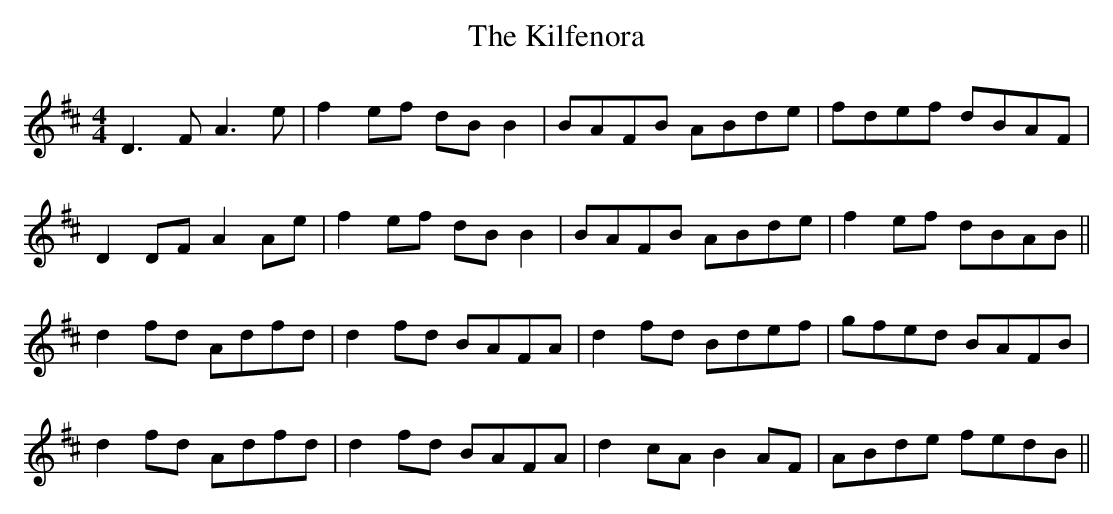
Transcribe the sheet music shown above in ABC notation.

X:1
T: The Kilfenora
M: 4/4
L: 1/8
K: Dmaj
D3F A3e|f2ef dBB2|BAFB ABde|fdef dBAF|
D2DF A2Ae|f2ef dBB2|BAFB ABde|f2ef dBAB||
d2fd Adfd|d2fd BAFA|d2fd Bdef|gfed BAFB|
d2fd Adfd|d2fd BAFA|d2cA B2AF|ABde fedB||
